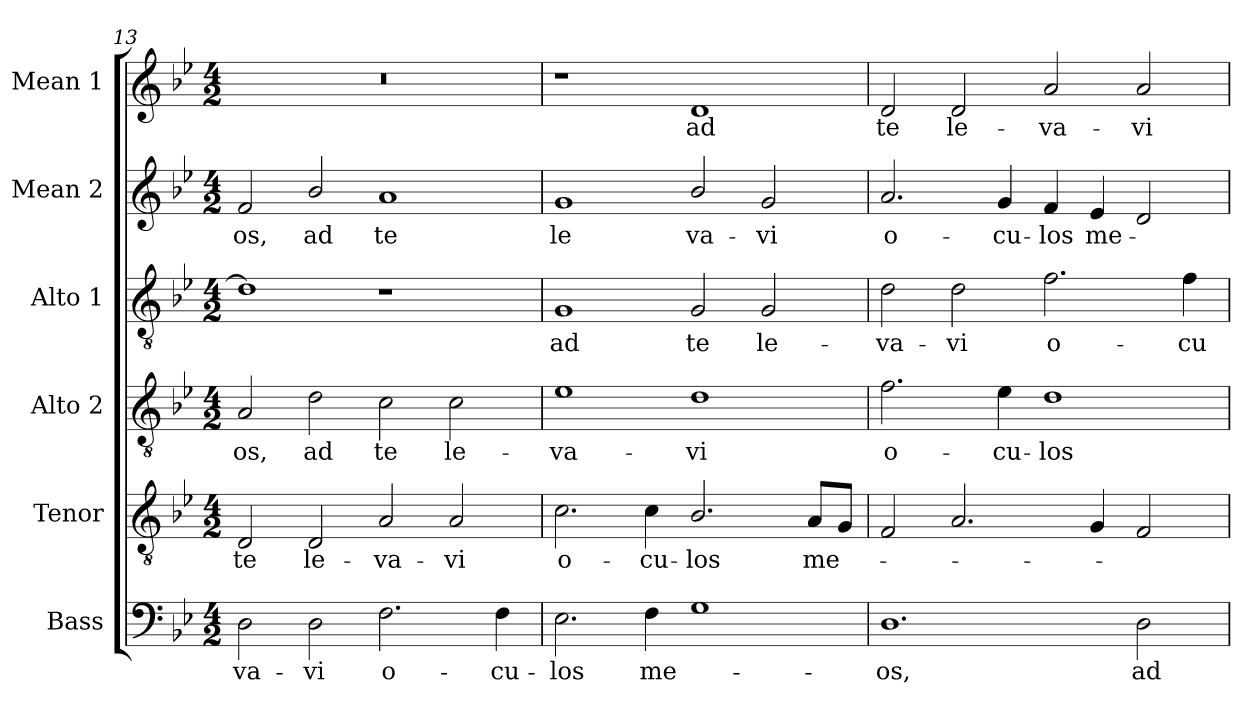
**kern	**text	**kern	**text	**kern	**text	**kern	**text	**kern	**text	**kern	**text
*part6	*part6	*part5	*part5	*part4	*part4	*part3	*part3	*part2	*part2	*part1	*part1
*staff6	*staff6	*staff5	*staff5	*staff4	*staff4	*staff3	*staff3	*staff2	*staff2	*staff1	*staff1
*I"Bass	*	*I"Tenor	*	*I"Alto 2	*	*I"Alto 1	*	*I"Mean 2	*	*I"Mean 1	*
*I'B.	*	*I'T.	*	*I'A2.	*	*I'A1	*	*I'M2.	*	*I'M1.	*
!!LO:LB:g=z
*clefF4	*	*clefGv2	*	*clefGv2	*	*clefGv2	*	*clefG2	*	*clefG2	*
*	*	*ITrd7c12	*	*ITrd7c12	*	*ITrd7c12	*	*	*	*	*
*k[b-e-]	*	*k[b-e-]	*	*k[b-e-]	*	*k[b-e-]	*	*k[b-e-]	*	*k[b-e-]	*
*g:	*	*g:	*	*g:	*	*g:	*	*g:	*	*g:	*
*M4/2	*	*M4/2	*	*M4/2	*	*M4/2	*	*M4/2	*	*M4/2	*
=13	=13	=13	=13	=13	=13	=13	=13	=13	=13	=13	=13
!	!LO:LY:b:color=#000000	!	!	!	!	!	!	!	!	!	!
!	!	!	!LO:LY:b:color=#000000	!	!	!	!	!	!	!	!
!	!	!	!	!	!LO:LY:b:color=#000000	!	!	!	!	!	!
!	!	!	!	!	!	!	!	!	!LO:LY:b:color=#000000	!LO:N:vis=1	!
2Di\	-va-	2DDi/	te	2AAi/	-os,	1Di]	.	2fi/	-os,	0r	.
!	!LO:LY:b:color=#000000	!	!	!	!	!	!	!	!	!	!
!	!	!	!LO:LY:b:color=#000000	!	!	!	!	!	!	!	!
!	!	!	!	!	!LO:LY:b:color=#000000	!	!	!	!	!	!
!	!	!	!	!	!	!	!	!	!LO:LY:b:color=#000000	!	!
2Di\	-vi	2DDi/	le-	2Di\	ad	.	.	2b-i/	ad	.	.
!	!LO:LY:b:color=#000000	!	!	!	!	!	!	!	!	!	!
!	!	!	!LO:LY:b:color=#000000	!	!	!	!	!	!	!	!
!	!	!	!	!	!LO:LY:b:color=#000000	!	!	!	!	!	!
!	!	!	!	!	!	!	!	!	!LO:LY:b:color=#000000	!	!
2.Fi\	o-	2AAi/	-va-	2Ci\	te	1r	.	1ai	te	.	.
!	!	!	!LO:LY:b:color=#000000	!	!	!	!	!	!	!	!
!	!	!	!	!	!LO:LY:b:color=#000000	!	!	!	!	!	!
.	.	2AAi/	-vi	2Ci\	le-	.	.	.	.	.	.
!	!LO:LY:b:color=#000000	!	!	!	!	!	!	!	!	!	!
4Fi\	-cu-	.	.	.	.	.	.	.	.	.	.
=14	=14	=14	=14	=14	=14	=14	=14	=14	=14	=14	=14
!	!LO:LY:b:color=#000000	!	!	!	!	!	!	!	!	!	!
!	!	!	!LO:LY:b:color=#000000	!	!	!	!	!	!	!	!
!	!	!	!	!	!LO:LY:b:color=#000000	!	!	!	!	!	!
!	!	!	!	!	!	!	!LO:LY:b:color=#000000	!	!	!	!
!	!	!	!	!	!	!	!	!	!LO:LY:b:color=#000000	!	!
2.E-i\	-los	2.Ci\	o-	1E-i	-va-	1GGi	ad	1gi	le	1r	.
!	!LO:LY:b:color=#000000	!	!	!	!	!	!	!	!	!	!
!	!	!	!LO:LY:b:color=#000000	!	!	!	!	!	!	!	!
4Fi\	me-	4Ci\	-cu-	.	.	.	.	.	.	.	.
!	!	!	!LO:LY:b:color=#000000	!	!	!	!	!	!	!	!
!	!	!	!	!	!LO:LY:b:color=#000000	!	!	!	!	!	!
!	!	!	!	!	!	!	!LO:LY:b:color=#000000	!	!	!	!
!	!	!	!	!	!	!	!	!	!LO:LY:b:color=#000000	!	!
!	!	!	!	!	!	!	!	!	!	!	!LO:LY:b:color=#000000
1Gi	.	2.BB-i/	-los	1Di	-vi	2GGi/	te	2b-i/	va-	1di	ad
!	!	!	!	!	!	!	!LO:LY:b:color=#000000	!	!	!	!
!	!	!	!	!	!	!	!	!	!LO:LY:b:color=#000000	!	!
.	.	.	.	.	.	2GGi/	le-	2gi/	-vi	.	.
!	!	!	!LO:LY:b:color=#000000	!	!	!	!	!	!	!	!
.	.	8AAi/L	me-	.	.	.	.	.	.	.	.
.	.	8GGi/J	.	.	.	.	.	.	.	.	.
=15	=15	=15	=15	=15	=15	=15	=15	=15	=15	=15	=15
!	!LO:LY:b:color=#000000	!	!	!	!	!	!	!	!	!	!
!	!	!	!	!	!LO:LY:b:color=#000000	!	!	!	!	!	!
!	!	!	!	!	!	!	!LO:LY:b:color=#000000	!	!	!	!
!	!	!	!	!	!	!	!	!	!LO:LY:b:color=#000000	!	!
!	!	!	!	!	!	!	!	!	!	!	!LO:LY:b:color=#000000
1.Di	-os,	2FFi/	.	2.Fi\	o-	2Di\	-va-	2.ai/	o-	2di/	te
!	!	!	!	!	!	!	!LO:LY:b:color=#000000	!	!	!	!
!	!	!	!	!	!	!	!	!	!	!	!LO:LY:b:color=#000000
.	.	2.AAi/	.	.	.	2Di\	-vi	.	.	2di/	le-
!	!	!	!	!	!LO:LY:b:color=#000000	!	!	!	!	!	!
!	!	!	!	!	!	!	!	!	!LO:LY:b:color=#000000	!	!
.	.	.	.	4E-i\	-cu-	.	.	4gi/	-cu-	.	.
!	!	!	!	!	!LO:LY:b:color=#000000	!	!	!	!	!	!
!	!	!	!	!	!	!	!LO:LY:b:color=#000000	!	!	!	!
!	!	!	!	!	!	!	!	!	!LO:LY:b:color=#000000	!	!
!	!	!	!	!	!	!	!	!	!	!	!LO:LY:b:color=#000000
.	.	.	.	1Di	-los	2.Fi\	o-	4fi/	-los	2ai/	-va-
!	!	!	!	!	!	!	!	!	!LO:LY:b:color=#000000	!	!
.	.	4GGi/	.	.	.	.	.	4e-i/	me-	.	.
!	!LO:LY:b:color=#000000	!	!	!	!	!	!	!	!	!	!
!	!	!	!	!	!	!	!	!	!	!	!LO:LY:b:color=#000000
2Di\	ad	2FFi/	.	.	.	.	.	2di/	.	2ai/	-vi
!	!	!	!	!	!	!	!LO:LY:b:color=#000000	!	!	!	!
.	.	.	.	.	.	4Fi\	-cu-	.	.	.	.
=	=	=	=	=	=	=	=	=	=	=	=
*-	*-	*-	*-	*-	*-	*-	*-	*-	*-	*-	*-
